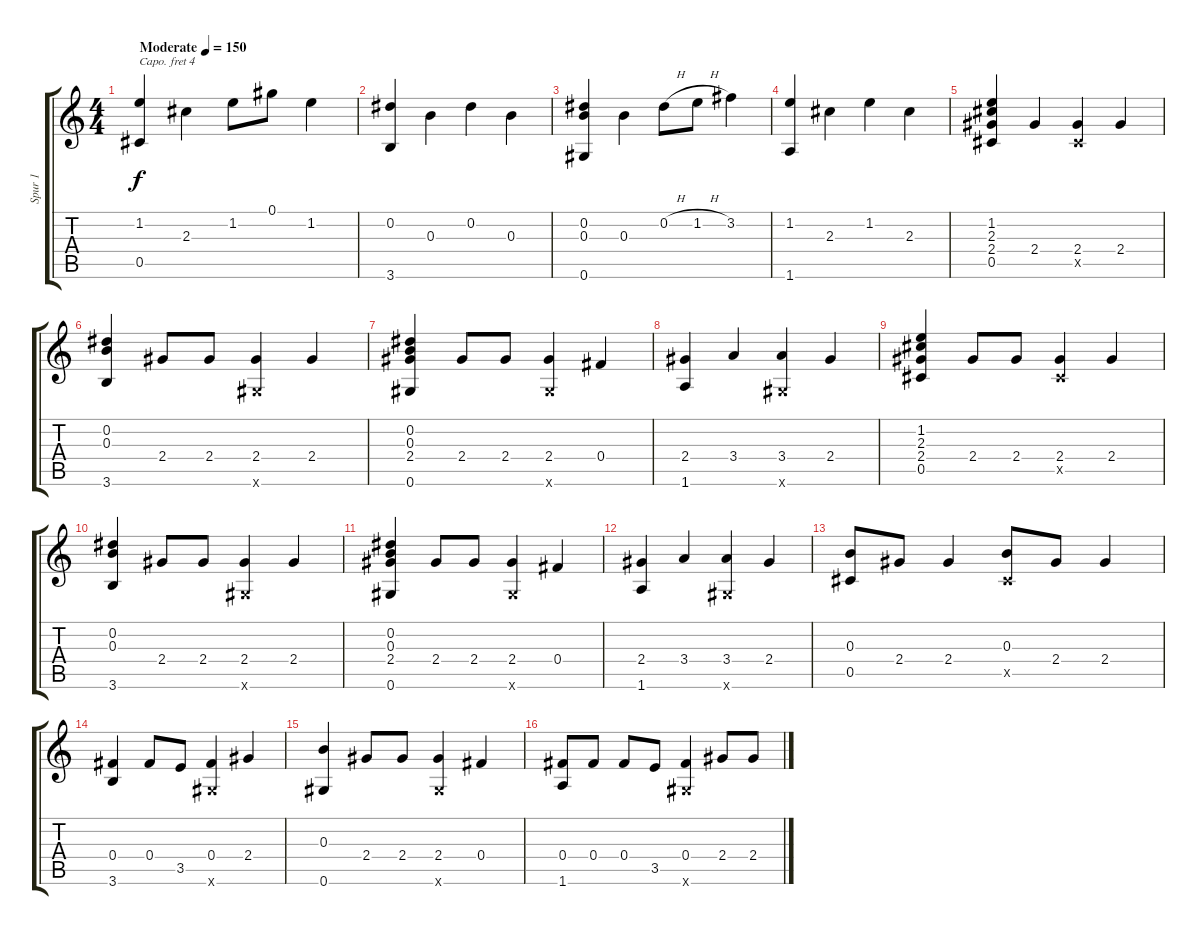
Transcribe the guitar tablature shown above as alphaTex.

\track ("Spur 1" "Spur 1") {instrument acousticguitarsteel}
\staff {score tabs}
\capo 4
\tuning (E4 B3 G3 D3 A2 E2) {hide}
\ts (4 4)
\tempo (150 "Moderate")
\clef g2
\ks c
(1.2 0.5).4{dy f instrument acousticguitarsteel} 2.3.4 1.2.8 0.1.8 1.2.4 |
(0.2 3.6).4 0.3.4 0.2.4 0.3.4 |
(0.2 0.3 0.6).4 0.3.4 0.2{h}.8 1.2{h}.8 3.2.4 |
(1.2 1.6).4 2.3.4 1.2.4 2.3.4 |
(1.2 2.3 2.4 0.5).4 2.4.4 (2.4 0.5{x}).4 2.4.4 |
(0.2 0.3 3.6).4 2.4.8 2.4.8 (2.4 0.6{x}).4 2.4.4 |
(0.2 0.3 2.4 0.6).4 2.4.8 2.4.8 (2.4 0.6{x}).4 0.4.4 |
(2.4 1.6).4 3.4.4 (3.4 0.6{x}).4 2.4.4 |
(1.2 2.3 2.4 0.5).4 2.4.8 2.4.8 (2.4 0.5{x}).4 2.4.4 |
(0.2 0.3 3.6).4 2.4.8 2.4.8 (2.4 0.6{x}).4 2.4.4 |
(0.2 0.3 2.4 0.6).4 2.4.8 2.4.8 (2.4 0.6{x}).4 0.4.4 |
(2.4 1.6).4 3.4.4 (3.4 0.6{x}).4 2.4.4 |
(0.3 0.5).8 2.4.8 2.4.4 (0.3 0.5{x}).8 2.4.8 2.4.4 |
(0.4 3.6).4 0.4.8 3.5.8 (0.4 0.6{x}).4 2.4.4 |
(0.3 0.6).4 2.4.8 2.4.8 (2.4 0.6{x}).4 0.4.4 |
(0.4 1.6).8 0.4.8 0.4.8 3.5.8 (0.4 0.6{x}).4 2.4.8 2.4.8
